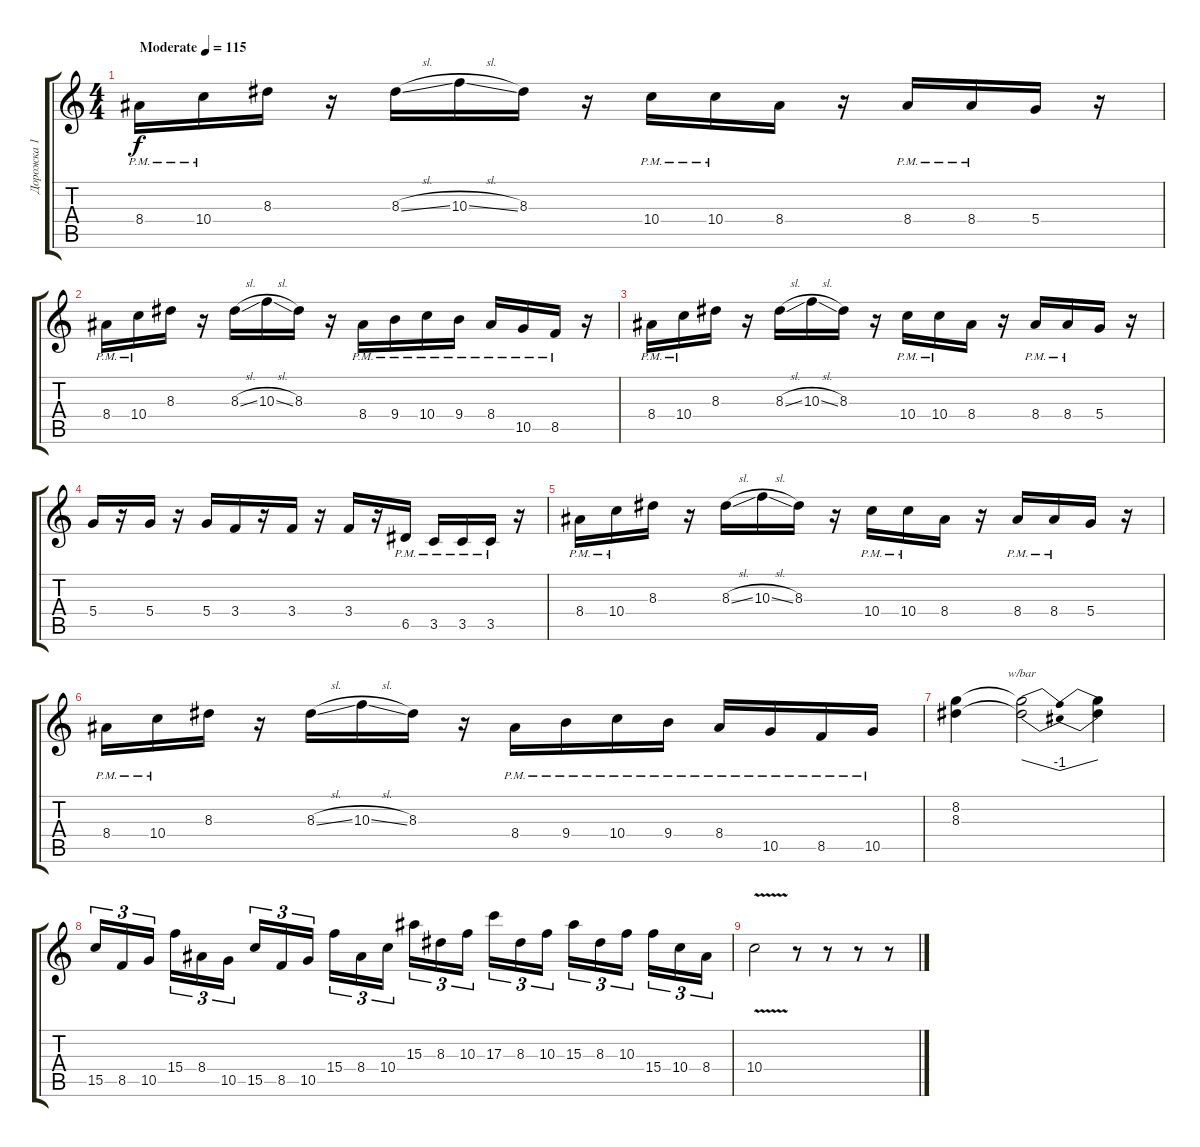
\track ("Дорожка 1" "Дорожка 1") {instrument distortionguitar}
\staff {score tabs}
\tuning (E4 B3 G3 D3 A2 E2) {hide}
\ts (4 4)
\tempo (115 "Moderate")
\clef g2
\ks c
8.4{pm}.16{dy f instrument distortionguitar} 10.4{pm}.16 8.3.16 r.16 8.3{sl}.16 10.3{sl}.16 8.3.16 r.16 10.4{pm}.16 10.4{pm}.16 8.4.16 r.16 8.4{pm}.16 8.4{pm}.16 5.4.16 r.16 |
8.4{pm}.16 10.4{pm}.16 8.3.16 r.16 8.3{sl}.16 10.3{sl}.16 8.3.16 r.16 8.4{pm}.16 9.4{pm}.16 10.4{pm}.16 9.4{pm}.16 8.4{pm}.16 10.5{pm}.16 8.5{pm}.16 r.16 |
8.4{pm}.16 10.4{pm}.16 8.3.16 r.16 8.3{sl}.16 10.3{sl}.16 8.3.16 r.16 10.4{pm}.16 10.4{pm}.16 8.4.16 r.16 8.4{pm}.16 8.4{pm}.16 5.4.16 r.16 |
5.4.16 r.16 5.4.16 r.16 5.4.16 3.4.16 r.16 3.4.16 r.16 3.4.16 r.16 6.5{pm}.16 3.5{pm}.16 3.5{pm}.16 3.5{pm}.16 r.16 |
8.4{pm}.16 10.4{pm}.16 8.3.16 r.16 8.3{sl}.16 10.3{sl}.16 8.3.16 r.16 10.4{pm}.16 10.4{pm}.16 8.4.16 r.16 8.4{pm}.16 8.4{pm}.16 5.4.16 r.16 |
8.4{pm}.16 10.4{pm}.16 8.3.16 r.16 8.3{sl}.16 10.3{sl}.16 8.3.16 r.16 8.4{pm}.16 9.4{pm}.16 10.4{pm}.16 9.4{pm}.16 8.4{pm}.16 10.5{pm}.16 8.5{pm}.16 10.5{pm}.16 |
(8.2 8.3).4 (8.2{t} 8.3{t}).2{tbe (dip default 0 0 30 -4 60 0)} (8.2{t} 8.3{t}).4 |
15.5.16{tu (3 2)} 8.5.16{tu (3 2)} 10.5.16{tu (3 2) beam splitsecondary} 15.4.16{tu (3 2)} 8.4.16{tu (3 2)} 10.5.16{tu (3 2)} 15.5.16{tu (3 2)} 8.5.16{tu (3 2)} 10.5.16{tu (3 2) beam splitsecondary} 15.4.16{tu (3 2)} 8.4.16{tu (3 2)} 10.4.16{tu (3 2)} 15.3.16{tu (3 2)} 8.3.16{tu (3 2)} 10.3.16{tu (3 2) beam splitsecondary} 17.3.16{tu (3 2)} 8.3.16{tu (3 2)} 10.3.16{tu (3 2)} 15.3.16{tu (3 2)} 8.3.16{tu (3 2)} 10.3.16{tu (3 2) beam splitsecondary} 15.4.16{tu (3 2)} 10.4.16{tu (3 2)} 8.4.16{tu (3 2)} |
10.4{v}.2 r.8 r.8 r.8 r.8
